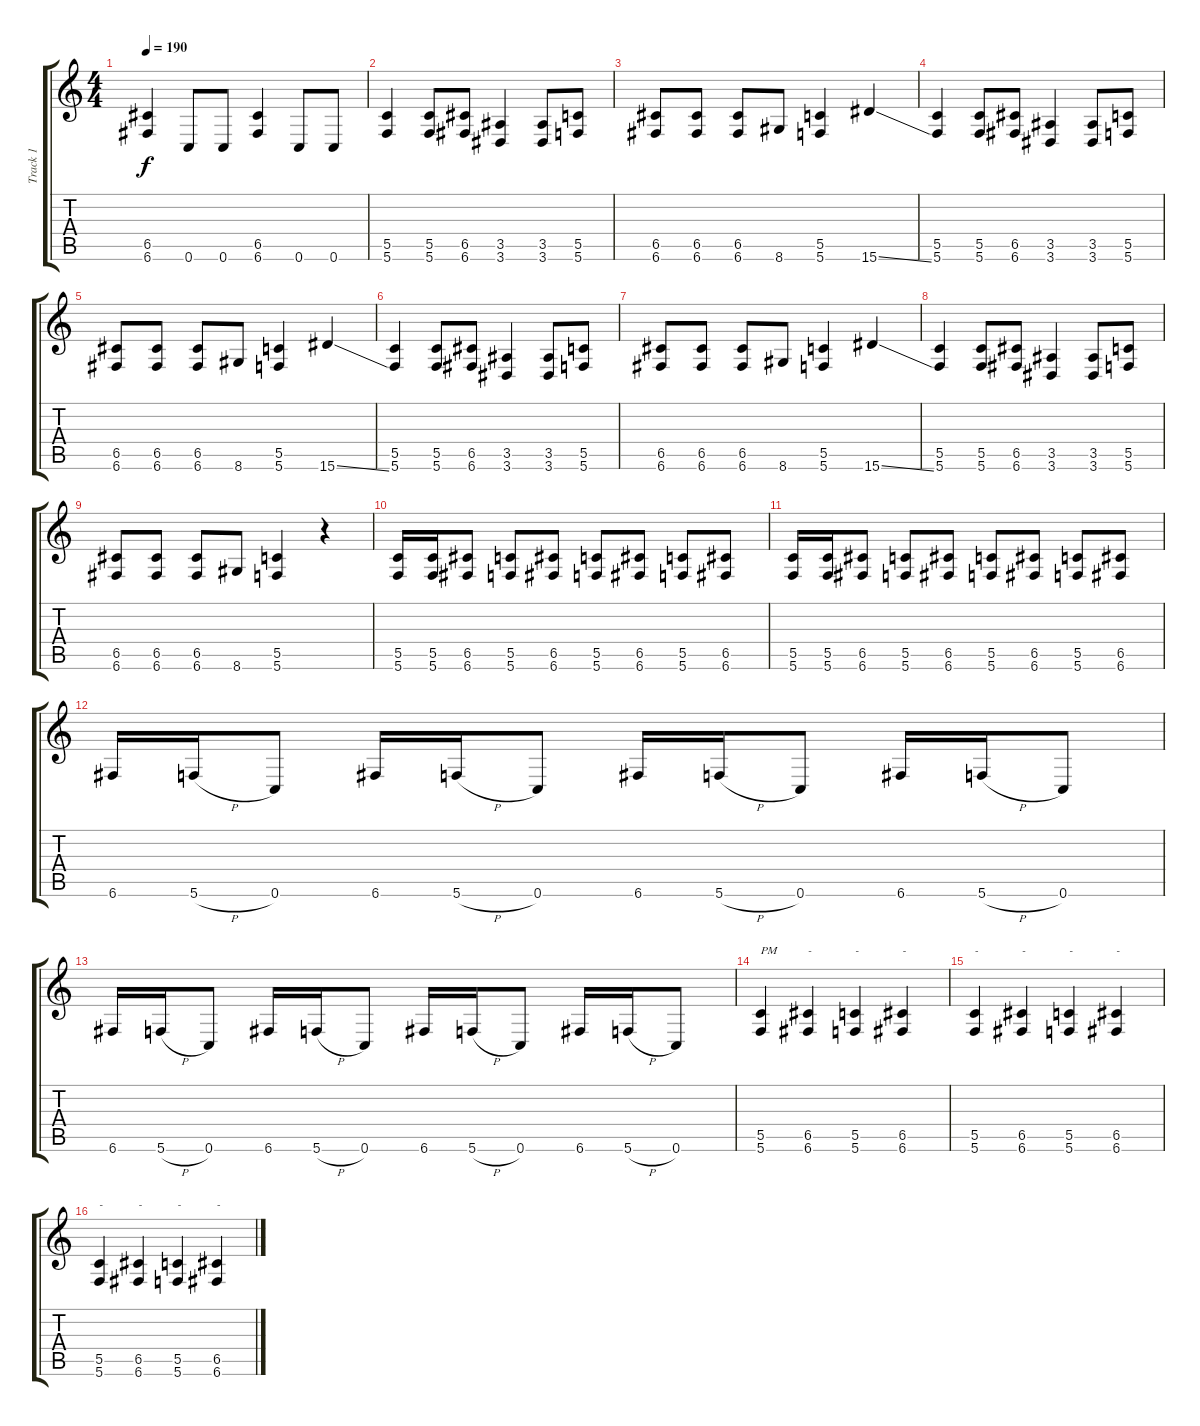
\track ("Track 1" "Track 1") {instrument distortionguitar}
\staff {score tabs}
\tuning (D4 A3 F3 C3 G2 C2) {hide}
\ts (4 4)
\tempo 190
\clef g2
\ks c
(6.5 6.6).4{dy f} 0.6.8 0.6.8 (6.5 6.6).4 0.6.8 0.6.8 |
(5.5 5.6).4 (5.5 5.6).8 (6.5 6.6).8 (3.5 3.6).4 (3.5 3.6).8 (5.5 5.6).8 |
(6.5 6.6).8 (6.5 6.6).8 (6.5 6.6).8 8.6.8 (5.5 5.6).4 15.6{ss}.4 |
(5.5 5.6).4 (5.5 5.6).8 (6.5 6.6).8 (3.5 3.6).4 (3.5 3.6).8 (5.5 5.6).8 |
(6.5 6.6).8 (6.5 6.6).8 (6.5 6.6).8 8.6.8 (5.5 5.6).4 15.6{ss}.4 |
(5.5 5.6).4 (5.5 5.6).8 (6.5 6.6).8 (3.5 3.6).4 (3.5 3.6).8 (5.5 5.6).8 |
(6.5 6.6).8 (6.5 6.6).8 (6.5 6.6).8 8.6.8 (5.5 5.6).4 15.6{ss}.4 |
(5.5 5.6).4 (5.5 5.6).8 (6.5 6.6).8 (3.5 3.6).4 (3.5 3.6).8 (5.5 5.6).8 |
(6.5 6.6).8 (6.5 6.6).8 (6.5 6.6).8 8.6.8 (5.5 5.6).4 r.4 |
(5.5 5.6).16 (5.5 5.6).16 (6.5 6.6).8 (5.5 5.6).8 (6.5 6.6).8 (5.5 5.6).8 (6.5 6.6).8 (5.5 5.6).8 (6.5 6.6).8 |
(5.5 5.6).16 (5.5 5.6).16 (6.5 6.6).8 (5.5 5.6).8 (6.5 6.6).8 (5.5 5.6).8 (6.5 6.6).8 (5.5 5.6).8 (6.5 6.6).8 |
6.6.16 5.6{h}.16 0.6.8 6.6.16 5.6{h}.16 0.6.8 6.6.16 5.6{h}.16 0.6.8 6.6.16 5.6{h}.16 0.6.8 |
6.6.16 5.6{h}.16 0.6.8 6.6.16 5.6{h}.16 0.6.8 6.6.16 5.6{h}.16 0.6.8 6.6.16 5.6{h}.16 0.6.8 |
(5.5 5.6).4{txt "PM"} (6.5 6.6).4{txt "-"} (5.5 5.6).4{txt "-"} (6.5 6.6).4{txt "-"} |
(5.5 5.6).4{txt "-"} (6.5 6.6).4{txt "-"} (5.5 5.6).4{txt "-"} (6.5 6.6).4{txt "-"} |
(5.5 5.6).4{txt "-"} (6.5 6.6).4{txt "-"} (5.5 5.6).4{txt "-"} (6.5 6.6).4{txt "-"}
